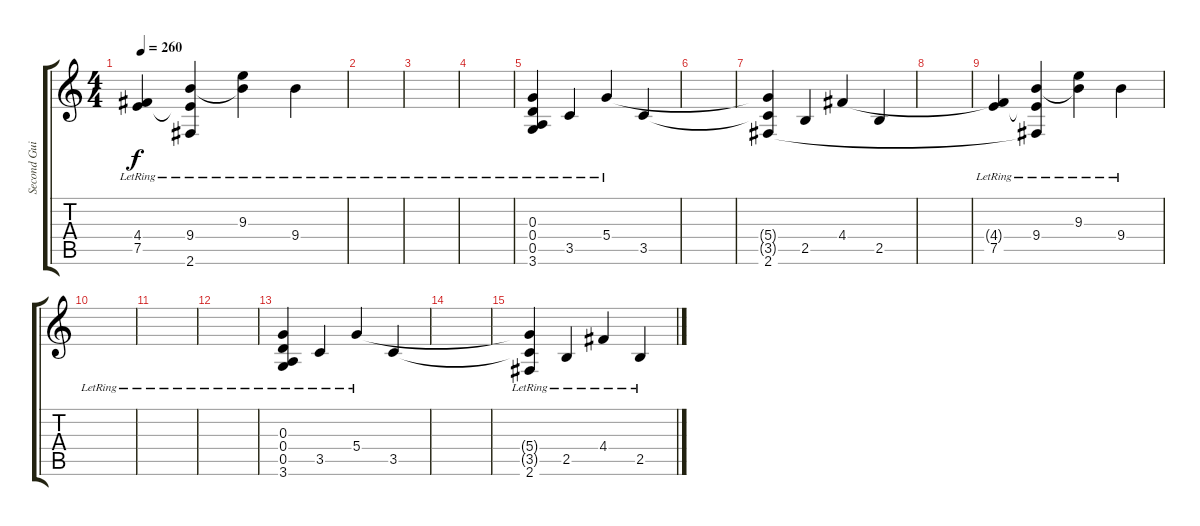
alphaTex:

\track ("Second Guitar - Oren Lutenberg" "Second Gui") {instrument electricguitarjazz}
\staff {score tabs}
\tuning (E4 B3 G3 D3 A2 E2) {hide}
\ts (4 4)
\tempo 260
\clef g2
\ks c
(4.4{t} 7.5{lr}).4{dy f} (9.4{lr} 7.5{t} 2.6{t}).4 (9.3{lr} 9.4{t}).4 9.4{lr}.4 |
|
|
|
(0.3 0.4 0.5 3.6{lr}).4 3.5{lr}.4 5.4{lr}.4 3.5.4 |
|
(5.4{t} 3.5{t} 2.6).4 2.5.4 4.4.4 2.5.4 |
|
(4.4{t} 7.5{lr}).4 (9.4{lr} 7.5{t} 2.6{t}).4 (9.3{lr} 9.4{t}).4 9.4{lr}.4 |
|
|
|
(0.3 0.4 0.5 3.6{lr}).4 3.5{lr}.4 5.4{lr}.4 3.5.4 |
|
(5.4{t} 3.5{t} 2.6{lr}).4 2.5{lr}.4 4.4{lr}.4 2.5{lr}.4
